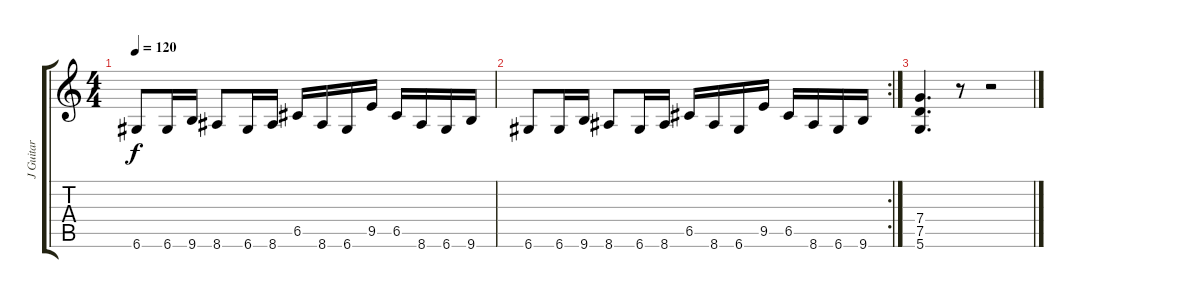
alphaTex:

\track ("J Guitar" "J Guitar") {instrument overdrivenguitar}
\staff {score tabs}
\tuning (D4 A3 F3 C3 G2 D2) {hide}
\ts (4 4)
\tempo 120
\clef g2
\ks c
6.6.8{dy f} 6.6.16 9.6.16 8.6.8 6.6.16 8.6.16 6.5.16 8.6.16 6.6.16 9.5.16 6.5.16 8.6.16 6.6.16 9.6.16 |
\rc 2
6.6.8 6.6.16 9.6.16 8.6.8 6.6.16 8.6.16 6.5.16 8.6.16 6.6.16 9.5.16 6.5.16 8.6.16 6.6.16 9.6.16 |
(7.4 7.5 5.6).4{d} r.8 r.2
